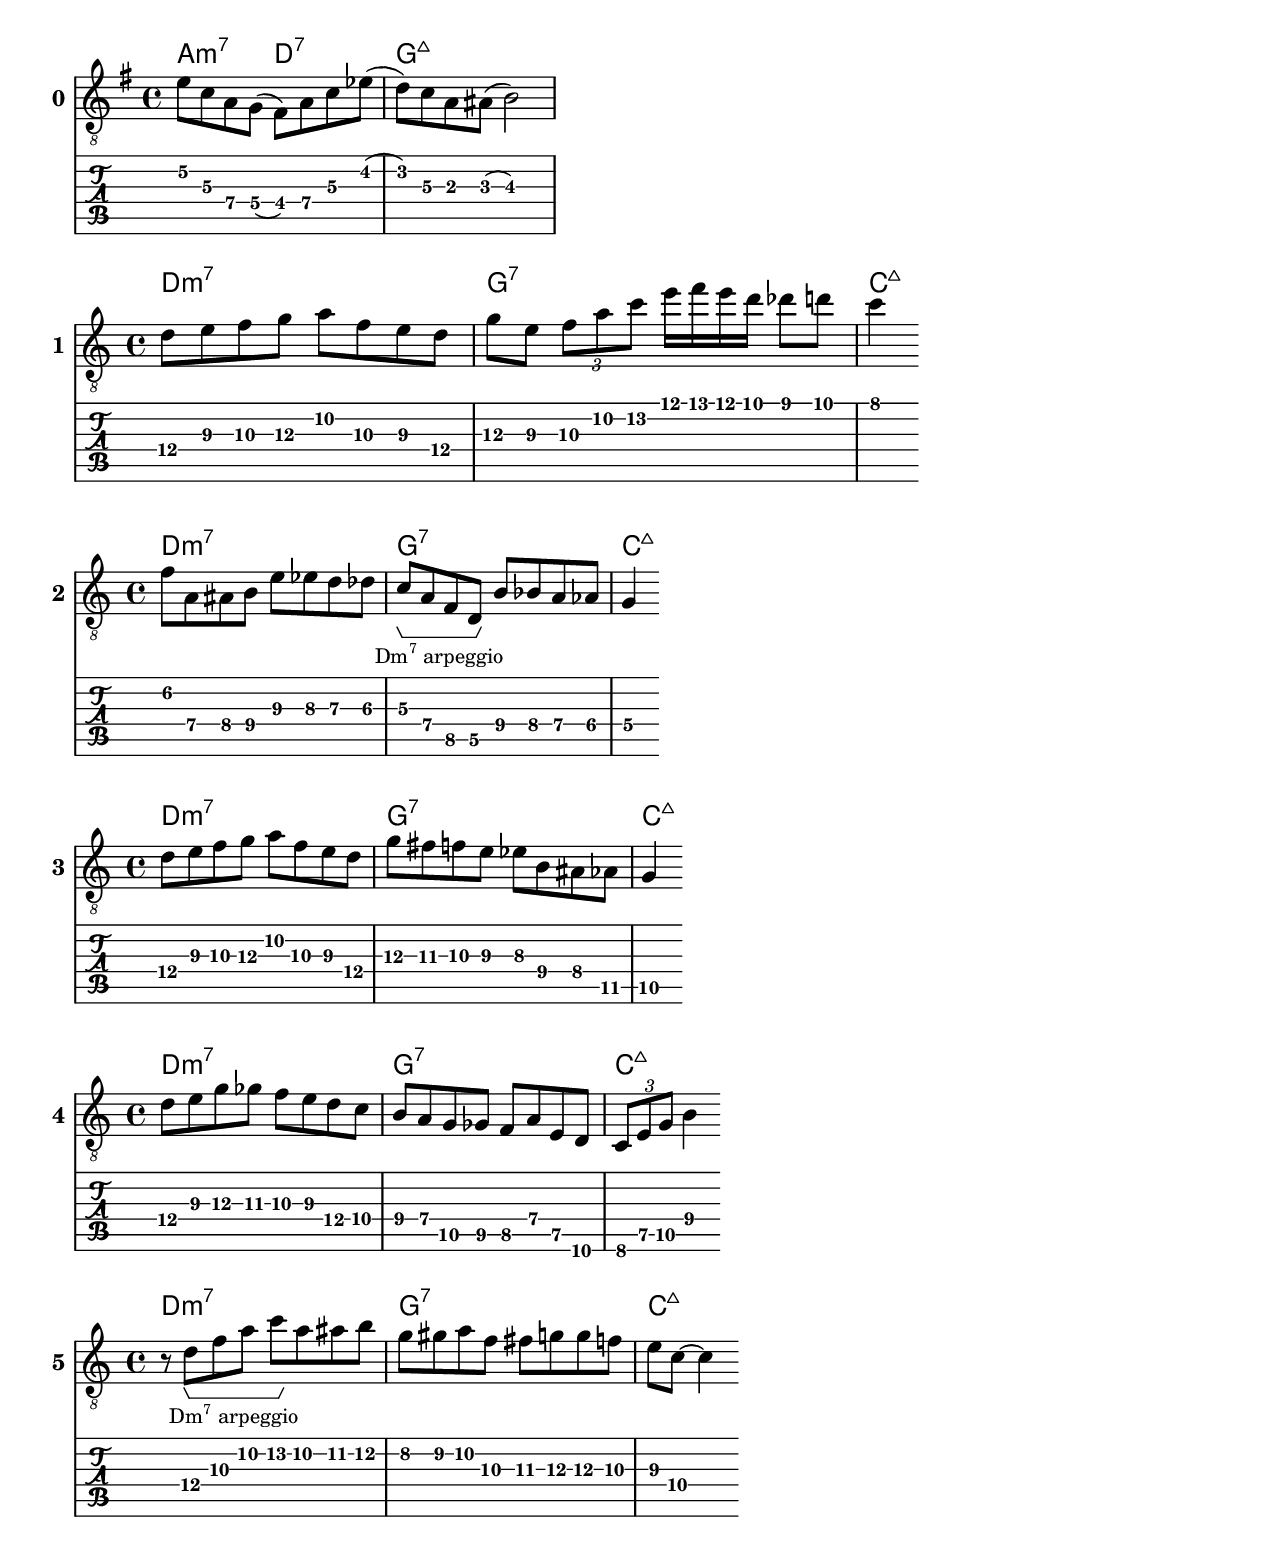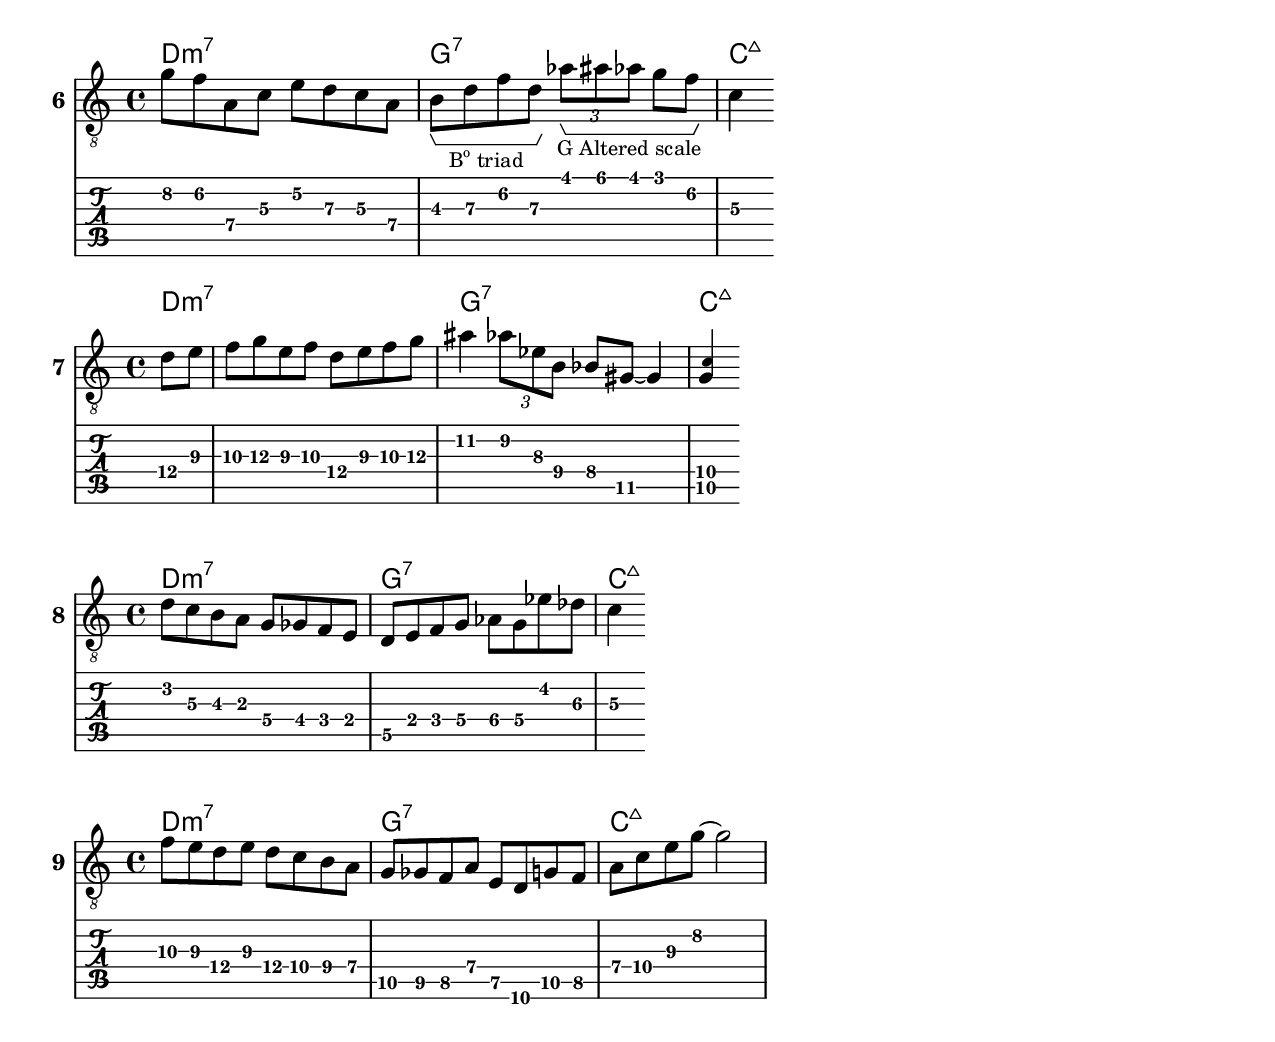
\version "2.24.0"

\include "../titling.ily"
\paper {
  #(set-paper-size "letter")
  left-margin = 0.5\in
  top-margin = 0.5\in
  right-margin = 0.5\in
  bottom-margin = 0.5\in
}

\layout {
  \context {
    \Voice
    \consists "Horizontal_bracket_engraver"
  }
}

\language "english"

% 0
music = {
  \key g \major
  \set TabStaff.restrainOpenStrings = ##t
  \set TabStaff.minimumFret = #4
  e'8 c a g( f-sharp) a c e-flat( |
  \set TabStaff.minimumFret = #2
  d) c a a-sharp( b2) |
}

\score {
  <<
    \chords {
      a2:m7 d2:7
      g1:maj7
    }
    \new Staff \with {
      instrumentName = \markup { \bold "0 " }
    } \relative {
      \clef "treble_8"
      \music
    }
    \new TabStaff \relative {
      \music
    }
  >>
}

theChords = \chords {
  d1:m7
  g1:7
  c1:maj7
}

% 1
music = {
  \set TabStaff.restrainOpenStrings = ##t
  \set TabStaff.minimumFret = #9
  d'8 e f g a f e d |
  g8 e \tuplet 3/2 { f a c } e16 f e d d-flat8 d |
  \set TabStaff.minimumFret = #8
  c4
}

\score {
  <<
    \theChords
    \new Staff \with {
      instrumentName = \markup { \bold "1 " }
    } \relative {
      \clef "treble_8"
      \music
    }
    \new TabStaff \relative {
      \music
    }
  >>
}

% 2
music = {
  \set TabStaff.restrainOpenStrings = ##t
  \set TabStaff.minimumFret = #6
  f'8 a, a-sharp b e e-flat d d-flat |
  \set TabStaff.minimumFret = #5
  c8-\tweak HorizontalBracketText.text \markup { \concat { "Dm" \super "7" } "arpeggio" } \startGroup a f d\stopGroup b' b-flat a a-flat |
  g4
}

\score {
  <<
    \theChords
    \new Staff \with {
      instrumentName = \markup { \bold "2 " }
    } \relative {
      \clef "treble_8"
      \music
    }
    \new TabStaff \relative {
      \music
    }
  >>
}

% 3
music = {
  \set TabStaff.restrainOpenStrings = ##t
  \set TabStaff.minimumFret = #9
  d'8 e f g a f e d |
  g8 f-sharp f e \set TabStaff.minimumFret = #8 e-flat b a-sharp a-flat |
  g4
}

\score {
  <<
    \theChords
    \new Staff \with {
      instrumentName = \markup { \bold "3 " }
    } \relative {
      \clef "treble_8"
      \music
    }
    \new TabStaff \relative {
      \music
    }
  >>
}

% 4
music = {
  \set TabStaff.restrainOpenStrings = ##t
  \set TabStaff.minimumFret = #9
  d'8 e g g-flat f e d c |
  \set TabStaff.minimumFret = #7
  b8 a g g-flat f a e d |
  \tuplet 3/2 { c8 e g } b4
}

\score {
  <<
    \theChords
    \new Staff \with {
      instrumentName = \markup { \bold "4 " }
    } \relative {
      \clef "treble_8"
      \music
    }
    \new TabStaff \relative {
      \music
    }
  >>
}

% 5
music = {
  \set TabStaff.restrainOpenStrings = ##t
  \set TabStaff.minimumFret = #9
  r8 d'-\tweak HorizontalBracketText.text \markup { \concat { "Dm" \super "7" } "arpeggio" } \startGroup f a c \stopGroup a a-sharp b |
  \set TabStaff.minimumFret = #8 g8 g-sharp a f \set TabStaff.minimumFret = #9 f-sharp g g f |
  e8 c~4
}

\score {
  <<
    \theChords
    \new Staff \with {
      instrumentName = \markup { \bold "5 " }
    } \relative {
      \clef "treble_8"
      \music
    }
    \new TabStaff \relative {
      \music
    }
  >>
}

% 6
music = {
  \set TabStaff.restrainOpenStrings = ##t
  \set TabStaff.minimumFret = #5
  g'8 f a, c e d c a |
  \set TabStaff.minimumFret = #4 b-\tweak HorizontalBracketText.text \markup { \concat { "B" \super "o" } "triad" } \startGroup d f d\stopGroup \set TabStaff.minimumFret = #3 \tuplet 3/2 { a-flat'-\tweak HorizontalBracketText.text "G Altered scale" \startGroup a-sharp a-flat } g f\stopGroup |
  c4
}

\score {
  <<
    \theChords
    \new Staff \with {
      instrumentName = \markup { \bold "6 " }
    } \relative {
      \clef "treble_8"
      \music
    }
    \new TabStaff \relative {
      \music
    }
  >>
}

% 7
music = {
  \set TabStaff.restrainOpenStrings = ##t
  \set TabStaff.minimumFret = #9
  \partial 4 { d'8 e | }
  f8 g e f d e f g |
  \set TabStaff.minimumFret = #8
  a-sharp4 \tuplet 3/2 { a-flat8 e-flat b } b-flat g-sharp~4 |
  <g \tweak font-size #-2 c>4
}

\score {
  <<
    \chords {
      d4:m7 s1
      g1:7
      c1:maj7
    }
    \new Staff \with {
      instrumentName = \markup { \bold "7 " }
    } \relative {
      \clef "treble_8"
      \music
    }
    \new TabStaff \relative {
      \music
    }
  >>
}

% 8
music = {
  \set TabStaff.restrainOpenStrings = ##t
  \set TabStaff.minimumFret = #2
  d'8 c b a g g-flat f e |
  d8 e f g \set TabStaff.minimumFret = #3 a-flat g e-flat' d-flat |
  c4
}

\score {
  <<
    \theChords
    \new Staff \with {
      instrumentName = \markup { \bold "8 " }
    } \relative {
      \clef "treble_8"
      \music
    }
    \new TabStaff \relative {
      \music
    }
  >>
}

% 9
music = {
  \set TabStaff.restrainOpenStrings = ##t
  \set TabStaff.minimumFret = #9
  f'8 e d e d c b \set TabStaff.minimumFret = #7 a |
  g8 g-flat f a e d g f |
  a8 c e g~2 |
}

\score {
  <<
    \theChords
    \new Staff \with {
      instrumentName = \markup { \bold "9 " }
    } \relative {
      \clef "treble_8"
      \music
    }
    \new TabStaff \relative {
      \music
    }
  >>
}
